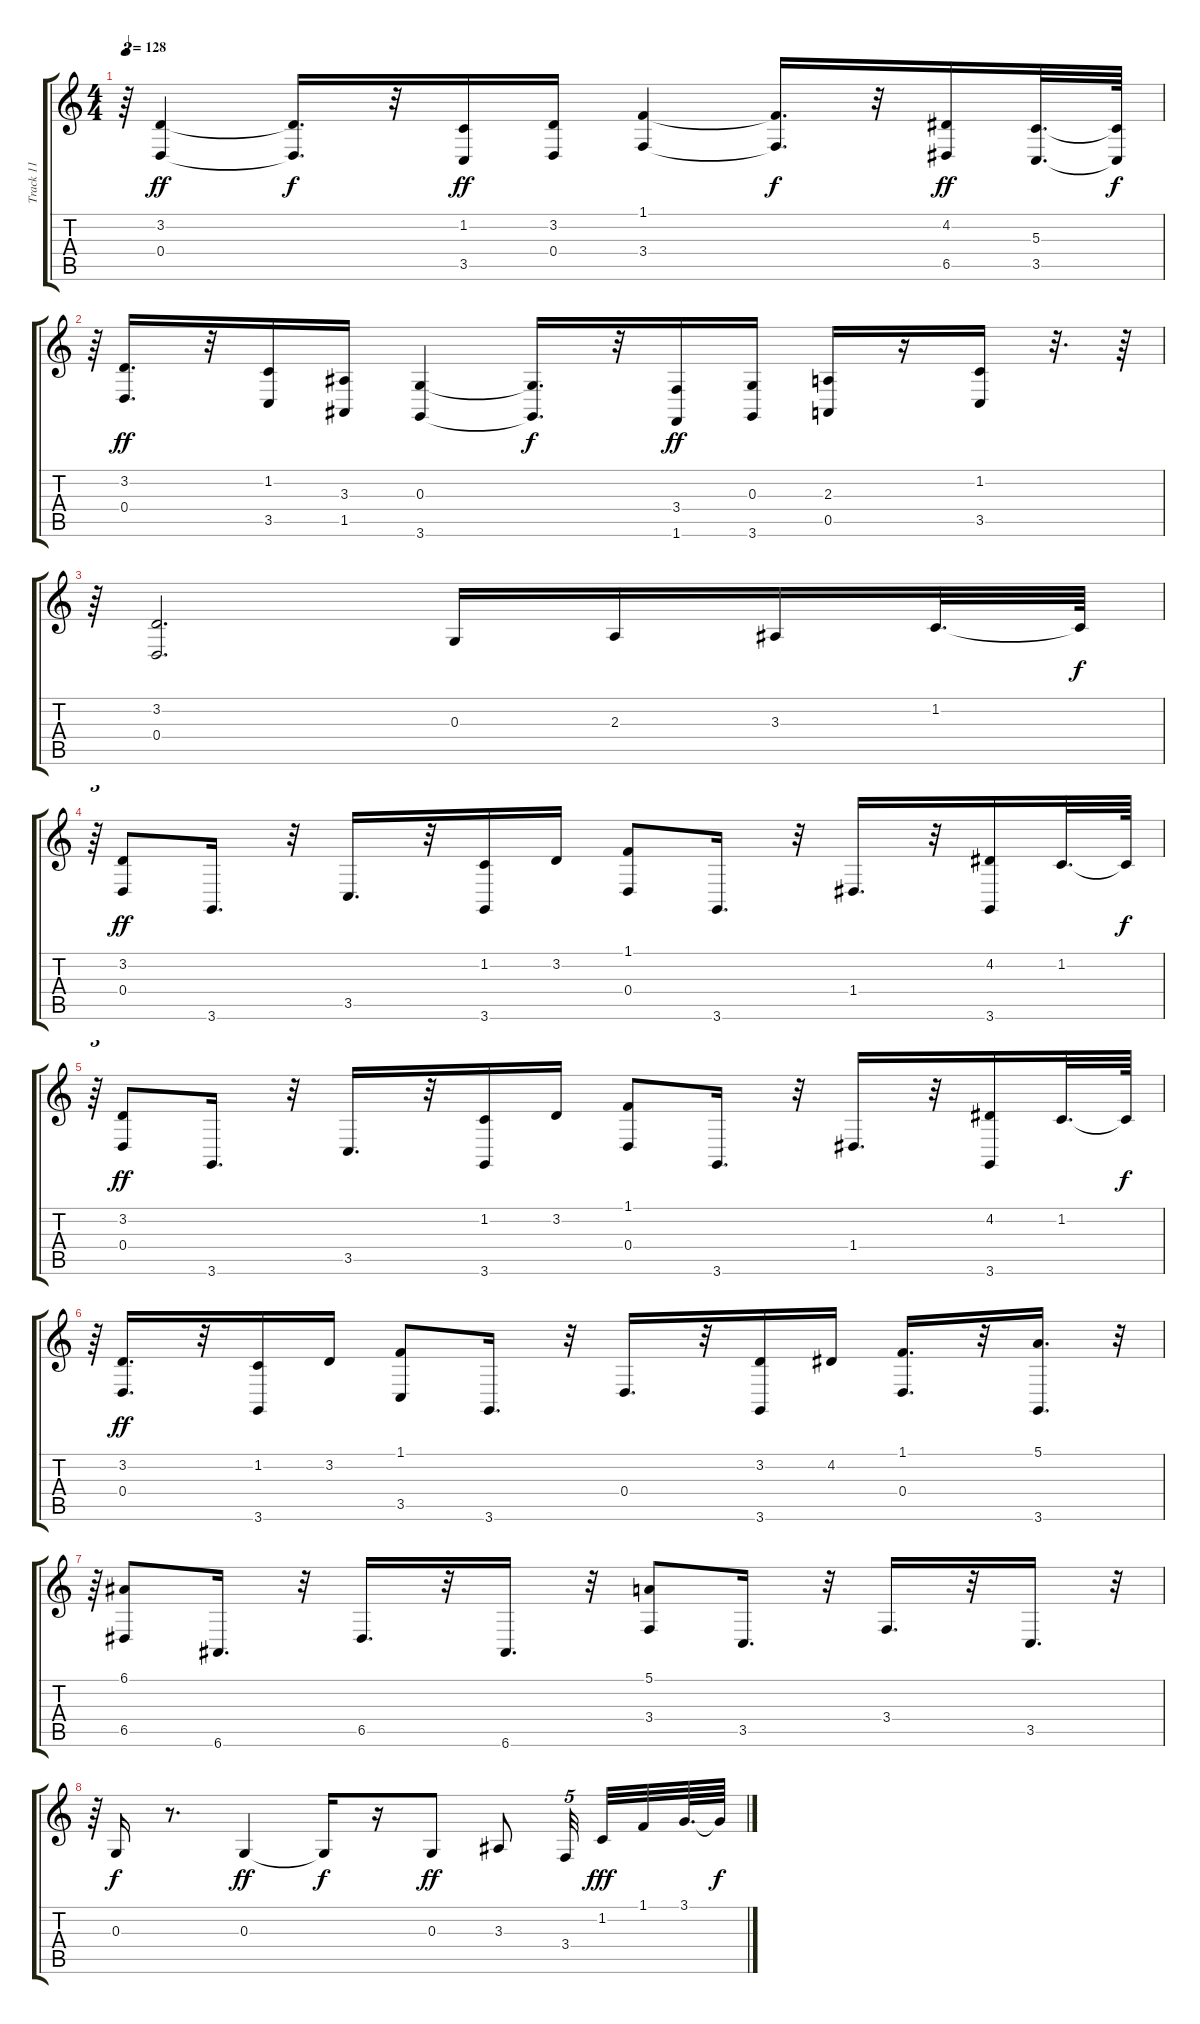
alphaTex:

\track ("Track 11" "Track 11") {instrument frenchhorn}
\staff {score tabs}
\tuning (E4 B3 G3 D3 A2 E2) {hide}
\ts (4 4)
\tempo 128
\clef g2
\ks c
r.64{tu (3 2) dy f} (3.2 0.4).4{dy ff} (3.2{t} 0.4{t}).16{d dy f} r.32 (1.2 3.5).16{dy ff} (3.2 0.4).16 (1.1 3.4).4 (1.1{t} 3.4{t}).16{d dy f} r.32 (4.2 6.5).16{dy ff} (5.3 3.5).32{d} (5.3{t} 3.5{t}).64{dy f} |
r.64{tu (3 2)} (3.2 0.4).16{d dy ff} r.32 (1.2 3.5).16 (3.3 1.5).16 (0.3 3.6).4 (0.3{t} 3.6{t}).16{d dy f} r.32 (3.4 1.6).16{dy ff} (0.3 3.6).16 (2.3 0.5).16 r.16 (1.2 3.5).16 r.32{d} r.64 |
r.64{tu (3 2)} (3.2 0.4).2{d} 0.3.16 2.3.16 3.3.16 1.2.32{d} 1.2{t}.64{dy f} |
r.64{tu (3 2)} (3.2 0.4).8{dy ff} 3.6.16{d} r.32 3.5.16{d} r.32 (1.2 3.6).16 3.2.16 (1.1 0.4).8 3.6.16{d} r.32 1.4.16{d} r.32 (4.2 3.6).16 1.2.32{d} 1.2{t}.64{dy f} |
r.64{tu (3 2)} (3.2 0.4).8{dy ff} 3.6.16{d} r.32 3.5.16{d} r.32 (1.2 3.6).16 3.2.16 (1.1 0.4).8 3.6.16{d} r.32 1.4.16{d} r.32 (4.2 3.6).16 1.2.32{d} 1.2{t}.64{dy f} |
r.64{tu (3 2)} (3.2 0.4).16{d dy ff} r.32 (1.2 3.6).16 3.2.16 (1.1 3.5).8 3.6.16{d} r.32 0.4.16{d} r.32 (3.2 3.6).16 4.2.16 (1.1 0.4).16{d} r.32 (5.1 3.6).16{d} r.32{tu (3 2)} |
r.64{tu (3 2)} (6.1 6.5).8 6.6.16{d} r.32 6.5.16{d} r.32 6.6.16{d} r.32 (5.1 3.4).8 3.5.16{d} r.32 3.4.16{d} r.32 3.5.16{d} r.32{tu (3 2)} |
r.64{tu (3 2)} 0.3.16{dy f} r.8{d} 0.3.4{dy ff} 0.3{t}.16{dy f} r.16 0.3.8{dy ff} 3.3.8 3.4.32{tu (5 4) beam splitsecondary} 1.2.32{dy fff} 1.1.32 3.1.64{d} 3.1{t}.64{dy f}
